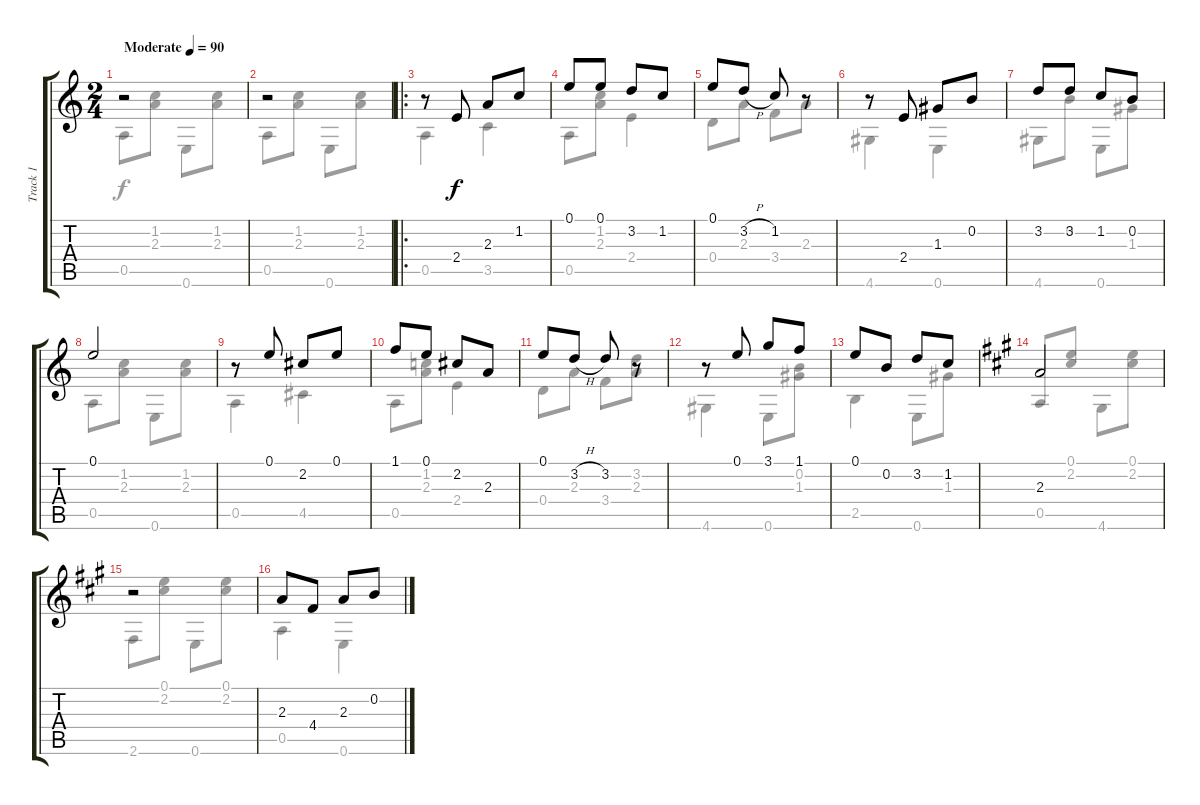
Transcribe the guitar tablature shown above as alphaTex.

\track ("Track 1" "Track 1") {instrument acousticguitarsteel}
\staff {score tabs}
\tuning (E4 B3 G3 D3 A2 E2) {hide}
\voice
\ts (2 4)
\tempo (90 "Moderate")
\clef g2
\ks c
r.2{dy f instrument acousticguitarsteel} |
r.2 |
\ro
r.8 2.4.8 2.3.8{beam Up} 1.2.8{beam Up} |
0.1.8{beam Up} 0.1.8{beam Up} 3.2.8{beam Up} 1.2.8{beam Up} |
0.1.8{beam Up} 3.2{h}.8{beam Up} 1.2.8{beam Up} r.8 |
r.8 2.4.8 1.3.8 0.2.8 |
3.2.8 3.2.8 1.2.8 0.2.8 |
0.1.2 |
r.8 0.1.8 2.2.8 0.1.8 |
1.1.8 0.1.8 2.2.8 2.3.8 |
0.1.8{beam Up} 3.2{h}.8{beam Up} 3.2.8{beam Up} r.8 |
r.8 0.1.8{beam Up} 3.1.8{beam Up} 1.1.8{beam Up} |
0.1.8{beam Up} 0.2.8{beam Up} 3.2.8{beam Up} 1.2.8{beam Up} |
\ks a
2.3.2 |
r.2 |
2.3.8 4.4.8 2.3.8 0.2.8
\voice
\clef g2
\ottava regular
\simile none
\ks c
0.5.8{dy f} (1.2 2.3).8 0.6.8 (1.2 2.3).8 |
0.5.8 (1.2 2.3).8 0.6.8 (1.2 2.3).8 |
0.5.4 3.5.4 |
0.5.8 (1.2 2.3).8 2.4.4 |
0.4.8 2.3.8 3.4.8 2.3.8 |
4.6.4 0.6.4 |
4.6.8 0.2.8 0.6.8 1.3.8 |
0.5.8 (1.2 2.3).8 0.6.8 (1.2 2.3).8 |
0.5.4 4.5.4 |
0.5.8 (1.2 2.3).8 2.4.4 |
0.4.8 2.3.8 3.4.8 (3.2 2.3).8 |
4.6.4 0.6.8 (0.2 1.3).8 |
2.5.4 0.6.8 1.3.8 |
\ks a
0.5.8{beam Up} (0.1 2.2).8 4.6.8 (0.1 2.2).8 |
2.6.8 (0.1 2.2).8 0.6.8 (0.1 2.2).8 |
0.5.4 0.6.4
